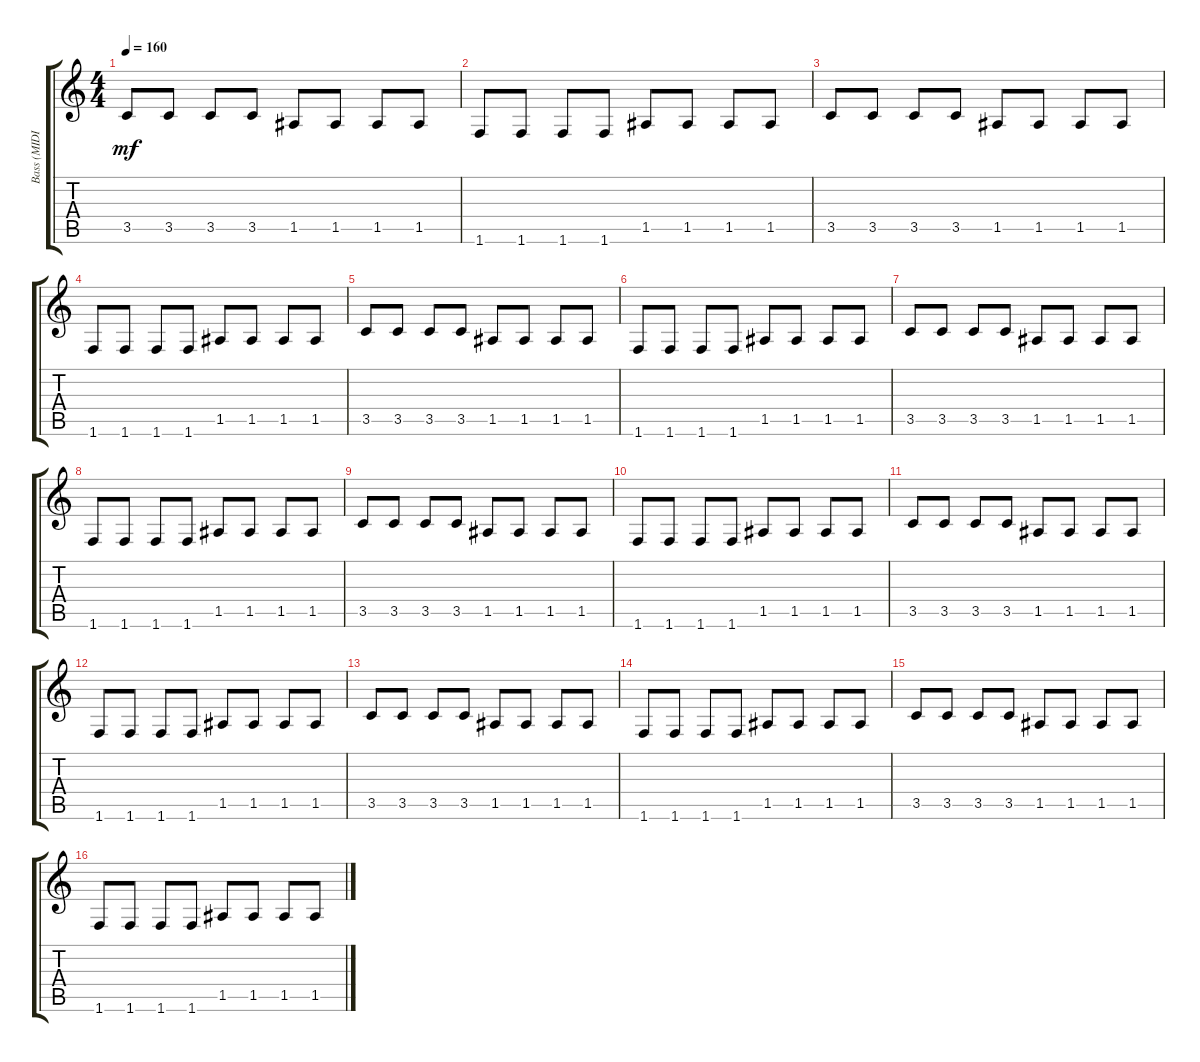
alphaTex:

\track ("Bass (MIDI)" "Bass (MIDI") {instrument electricbassfinger}
\staff {score tabs}
\tuning (E4 B3 G3 D3 A2 E2) {hide}
\ts (4 4)
\tempo 160
\clef g2
\ks c
3.5.8{dy mf volume 7} 3.5.8 3.5.8{volume 7} 3.5.8{volume 6} 1.5.8{volume 6} 1.5.8{volume 6} 1.5.8{volume 6} 1.5.8{volume 6} |
1.6.8{volume 6} 1.6.8{volume 6} 1.6.8{volume 6} 1.6.8{volume 6} 1.5.8{volume 5} 1.5.8{volume 5} 1.5.8{volume 5} 1.5.8{volume 5} |
3.5.8{volume 5} 3.5.8{volume 5} 3.5.8{volume 5} 3.5.8{volume 4} 1.5.8{volume 4} 1.5.8{volume 4} 1.5.8{volume 4} 1.5.8{volume 4} |
1.6.8{volume 4} 1.6.8{volume 4} 1.6.8{volume 4} 1.6.8{volume 4} 1.5.8{volume 3} 1.5.8 1.5.8{volume 3} 1.5.8{volume 3} |
3.5.8{volume 3} 3.5.8{volume 3} 3.5.8{volume 3} 3.5.8{volume 3} 1.5.8{volume 2} 1.5.8{volume 2} 1.5.8{volume 2} 1.5.8{volume 2} |
1.6.8{volume 2} 1.6.8{volume 2} 1.6.8{volume 2} 1.6.8{volume 2} 1.5.8{volume 2} 1.5.8{volume 1} 1.5.8{volume 1} 1.5.8{volume 1} |
3.5.8{volume 1} 3.5.8{volume 1} 3.5.8{volume 1} 3.5.8{volume 1} 1.5.8{volume 0} 1.5.8{volume 0} 1.5.8{volume 0} 1.5.8{volume 0} |
1.6.8{volume 9} 1.6.8 1.6.8{volume 9} 1.6.8{volume 13} 1.5.8{volume 13} 1.5.8{volume 13} 1.5.8{volume 13} 1.5.8{volume 13} |
3.5.8{volume 13} 3.5.8{volume 12} 3.5.8{volume 12} 3.5.8{volume 12} 1.5.8{volume 12} 1.5.8{volume 12} 1.5.8{volume 12} 1.5.8{volume 12} |
1.6.8{volume 12} 1.6.8{volume 12} 1.6.8{volume 11} 1.6.8{volume 11} 1.5.8{volume 11} 1.5.8{volume 11} 1.5.8{volume 11} 1.5.8{volume 11} |
3.5.8{volume 11} 3.5.8{volume 10} 3.5.8{volume 10} 3.5.8{volume 10} 1.5.8{volume 10} 1.5.8 1.5.8{volume 10} 1.5.8{volume 10} |
1.6.8{volume 10} 1.6.8{volume 10} 1.6.8{volume 10} 1.6.8{volume 9} 1.5.8{volume 9} 1.5.8{volume 9} 1.5.8{volume 9} 1.5.8{volume 9} |
3.5.8{volume 9} 3.5.8{volume 9} 3.5.8{volume 8} 3.5.8{volume 8} 1.5.8{volume 8} 1.5.8{volume 8} 1.5.8{volume 8} 1.5.8{volume 8} |
1.6.8{volume 8} 1.6.8{volume 8} 1.6.8{volume 8} 1.6.8{volume 7} 1.5.8{volume 7} 1.5.8{volume 7} 1.5.8{volume 7} 1.5.8{volume 7} |
3.5.8{volume 7} 3.5.8 3.5.8{volume 7} 3.5.8{volume 6} 1.5.8{volume 6} 1.5.8{volume 6} 1.5.8{volume 6} 1.5.8{volume 6} |
1.6.8{volume 6} 1.6.8{volume 6} 1.6.8{volume 6} 1.6.8{volume 6} 1.5.8{volume 5} 1.5.8{volume 5} 1.5.8{volume 5} 1.5.8{volume 5}
